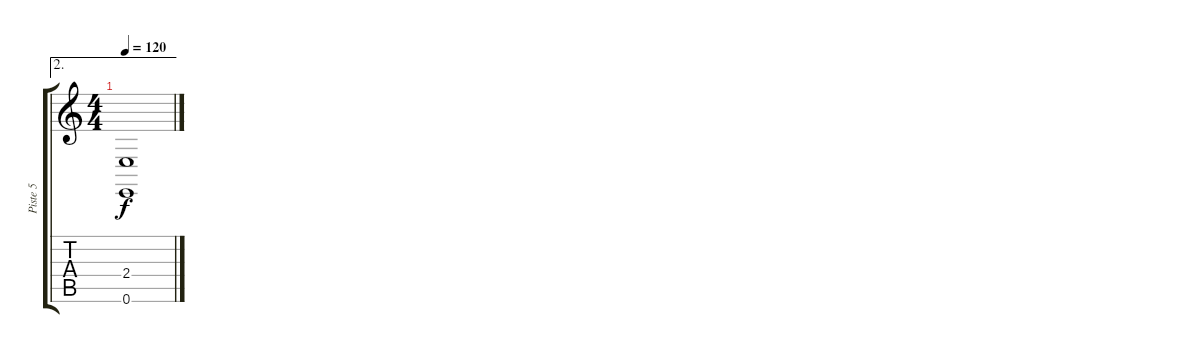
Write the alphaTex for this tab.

\track ("Piste 5" "Piste 5") {instrument stringensemble1}
\staff {score tabs}
\tuning (E4 B3 G3 D3 A2 E2) {hide}
\ae 2
\ts (4 4)
\tempo 120
\clef g2
\ks c
(2.4{t} 0.6{t}).1{dy f}
